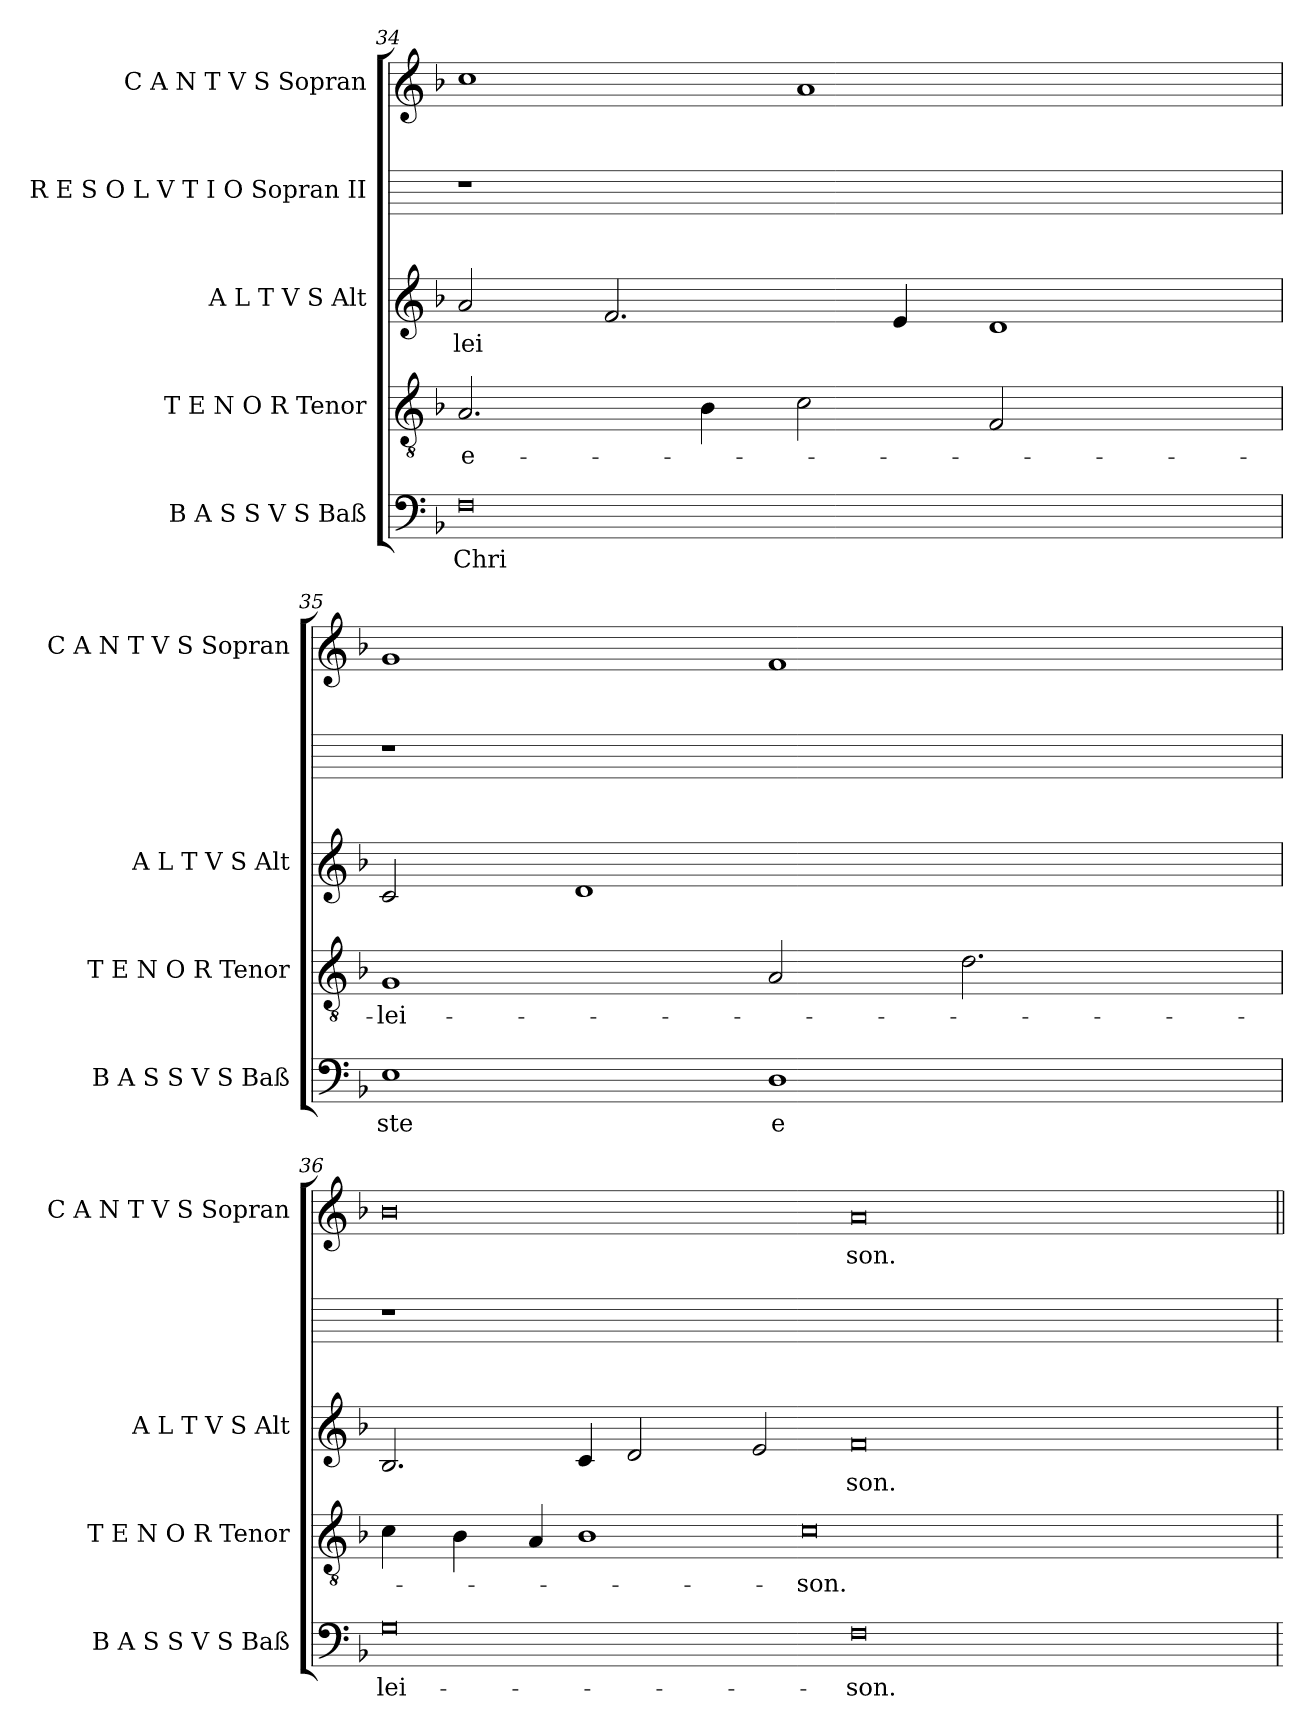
**kern	**text	**kern	**text	**kern	**text	**kern	**kern	**text
*part5	*part5	*part4	*part4	*part3	*part3	*part2	*part1	*part1
*staff5	*staff5	*staff4	*staff4	*staff3	*staff3	*staff2	*staff1	*staff1
*I"B A S S V S  Baß	*	*I"T E N O R  Tenor	*	*I"A L T V S  Alt	*	*I"R E S O L V T I O  Sopran II	*I"C A N T V S  Sopran	*
*I'B A S S V S  Baß	*	*I'T E N O R  Tenor	*	*I'A L T V S  Alt	*	*	*I'C A N T V S  Sopran	*
*clefF4	*	*clefGv2	*	*clefG2	*	*	*clefG2	*
*k[b-]	*	*k[b-]	*	*k[b-]	*	*	*k[b-]	*
*F:	*	*F:	*	*F:	*	*	*F:	*
=34	=34	=34	=34	=34	=34	=34	=34	=34
!	!LO:LY:b:cj	!	!LO:LY:b:rj	!	!LO:LY:b:cj	!	!	!
0F	Chri	2.A/	e-	2a/	lei	1r	1cc	.
.	.	.	.	2.f/	.	.	.	.
.	.	4B-\	.	.	.	.	.	.
.	.	2c\	.	.	.	1.ryy	1a	.
.	.	.	.	4e/	.	.	.	.
.	.	2F/	.	1d	.	.	.	.
2ryy	.	2ryy	.	.	.	.	2ryy	.
=35	=35	=35	=35	=35	=35	=35	=35	=35
!	!LO:LY:b:cj	!	!LO:LY:b:cj	!	!	!	!	!
1E	ste	1G	-lei-	2c/	.	1r	1g	.
.	.	.	.	1d	.	.	.	.
!	!LO:LY:b:cj	!	!	!	!	!	!	!
1D	e	2A/	.	.	.	1ryy	1f	.
.	.	2.d\	.	2.ryy	.	.	.	.
4ryy	.	.	.	.	.	4ryy	4ryy	.
!!LO:LB:g=z
=36	=36	=36	=36	=36	=36	=36	=36	=36
!	!LO:LY:b:cj	!	!	!	!	!	!	!
*	*	*^	*	*^	*	*	*^	*
0G	lei-	4c\	8ryy	.	2.B-/	4ryy	.	1r	0b-	4ryy	.
.	.	.	64ryy	.	.	.	.	.	.	.	.
.	.	.	1ryy	.	.	.	.	.	.	.	.
.	.	4B-\	.	.	.	16ryy	.	.	.	32.ryy	.
.	.	.	.	.	.	.	.	.	.	1ryy	.
.	.	.	.	.	.	64ryy	.	.	.	.	.
.	.	.	.	.	.	1ryy	.	.	.	.	.
.	.	4A/	.	.	.	.	.	.	.	.	.
.	.	1B-	.	.	4c/	.	.	.	.	.	.
.	.	.	.	.	2d/	.	.	0.ryy	.	.	.
.	.	.	1ryy	.	.	.	.	.	.	.	.
.	.	.	.	.	.	.	.	.	.	1ryy	.
.	.	.	.	.	.	1ryy	.	.	.	.	.
.	.	.	.	.	2e/	.	.	.	.	.	.
!	!	!	!	!LO:LY:b:cj	!	!	!	!	!	!	!
.	.	0c	.	-son.	.	.	.	.	.	.	.
!	!LO:LY:b:cj	!	!	!	!	!	!LO:LY:b:cj	!	!	!	!LO:LY:b:cj
0F	-son.	.	.	.	0f	.	son.	.	0a	.	-son.
.	.	.	1ryy	.	.	.	.	.	.	.	.
.	.	.	.	.	.	.	.	.	.	1ryy	.
.	.	.	.	.	.	1ryy	.	.	.	.	.
.	.	.	2ryy	.	.	.	.	.	.	.	.
.	.	.	.	.	.	.	.	.	.	2ryy	.
.	.	.	.	.	.	2ryy	.	.	.	.	.
.	.	.	4ryy	.	.	.	.	.	.	.	.
.	.	4ryy	.	.	.	.	.	.	.	.	.
.	.	.	.	.	.	.	.	.	.	8ryy	.
.	.	.	.	.	.	8ryy	.	.	.	.	.
.	.	.	16..ryy	.	.	.	.	.	.	.	.
.	.	.	.	.	.	.	.	.	.	16ryy	.
.	.	.	.	.	.	32.ryy	.	.	.	.	.
.	.	.	.	.	.	.	.	.	.	64ryy	.
*	*	*v	*v	*	*	*	*	*	*v	*v	*
*	*	*	*	*v	*v	*	*	*	*
=	=||	=	=||	=	=||	=	=||	=||
*-	*-	*-	*-	*-	*-	*-	*-	*-
